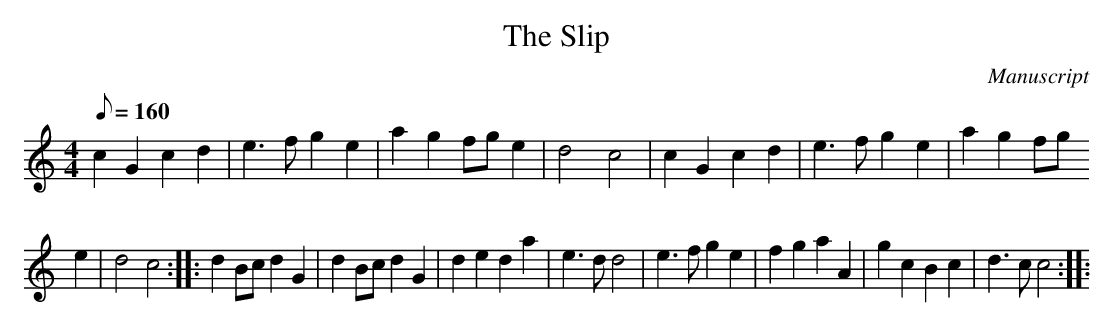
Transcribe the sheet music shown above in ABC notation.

X:1
T: The Slip
M:4/4
L:1/8
Q:160
O:Manuscript
K:C
c2 G2 c2 d2|e3 f g2 e2|a2 g2 fg e2|d4 c4|c2 G2 c2 d2|e3 f g2 e2|a2 g2 fg
 e2|d4 c4::\
d2 Bc d2 G2|d2 Bc d2 G2|d2 e2 d2 a2|e3 d d4|e3 f g2 e2|f2 g2 a2 A2|\
g2 c2 B2 c2|d3 c c4::
